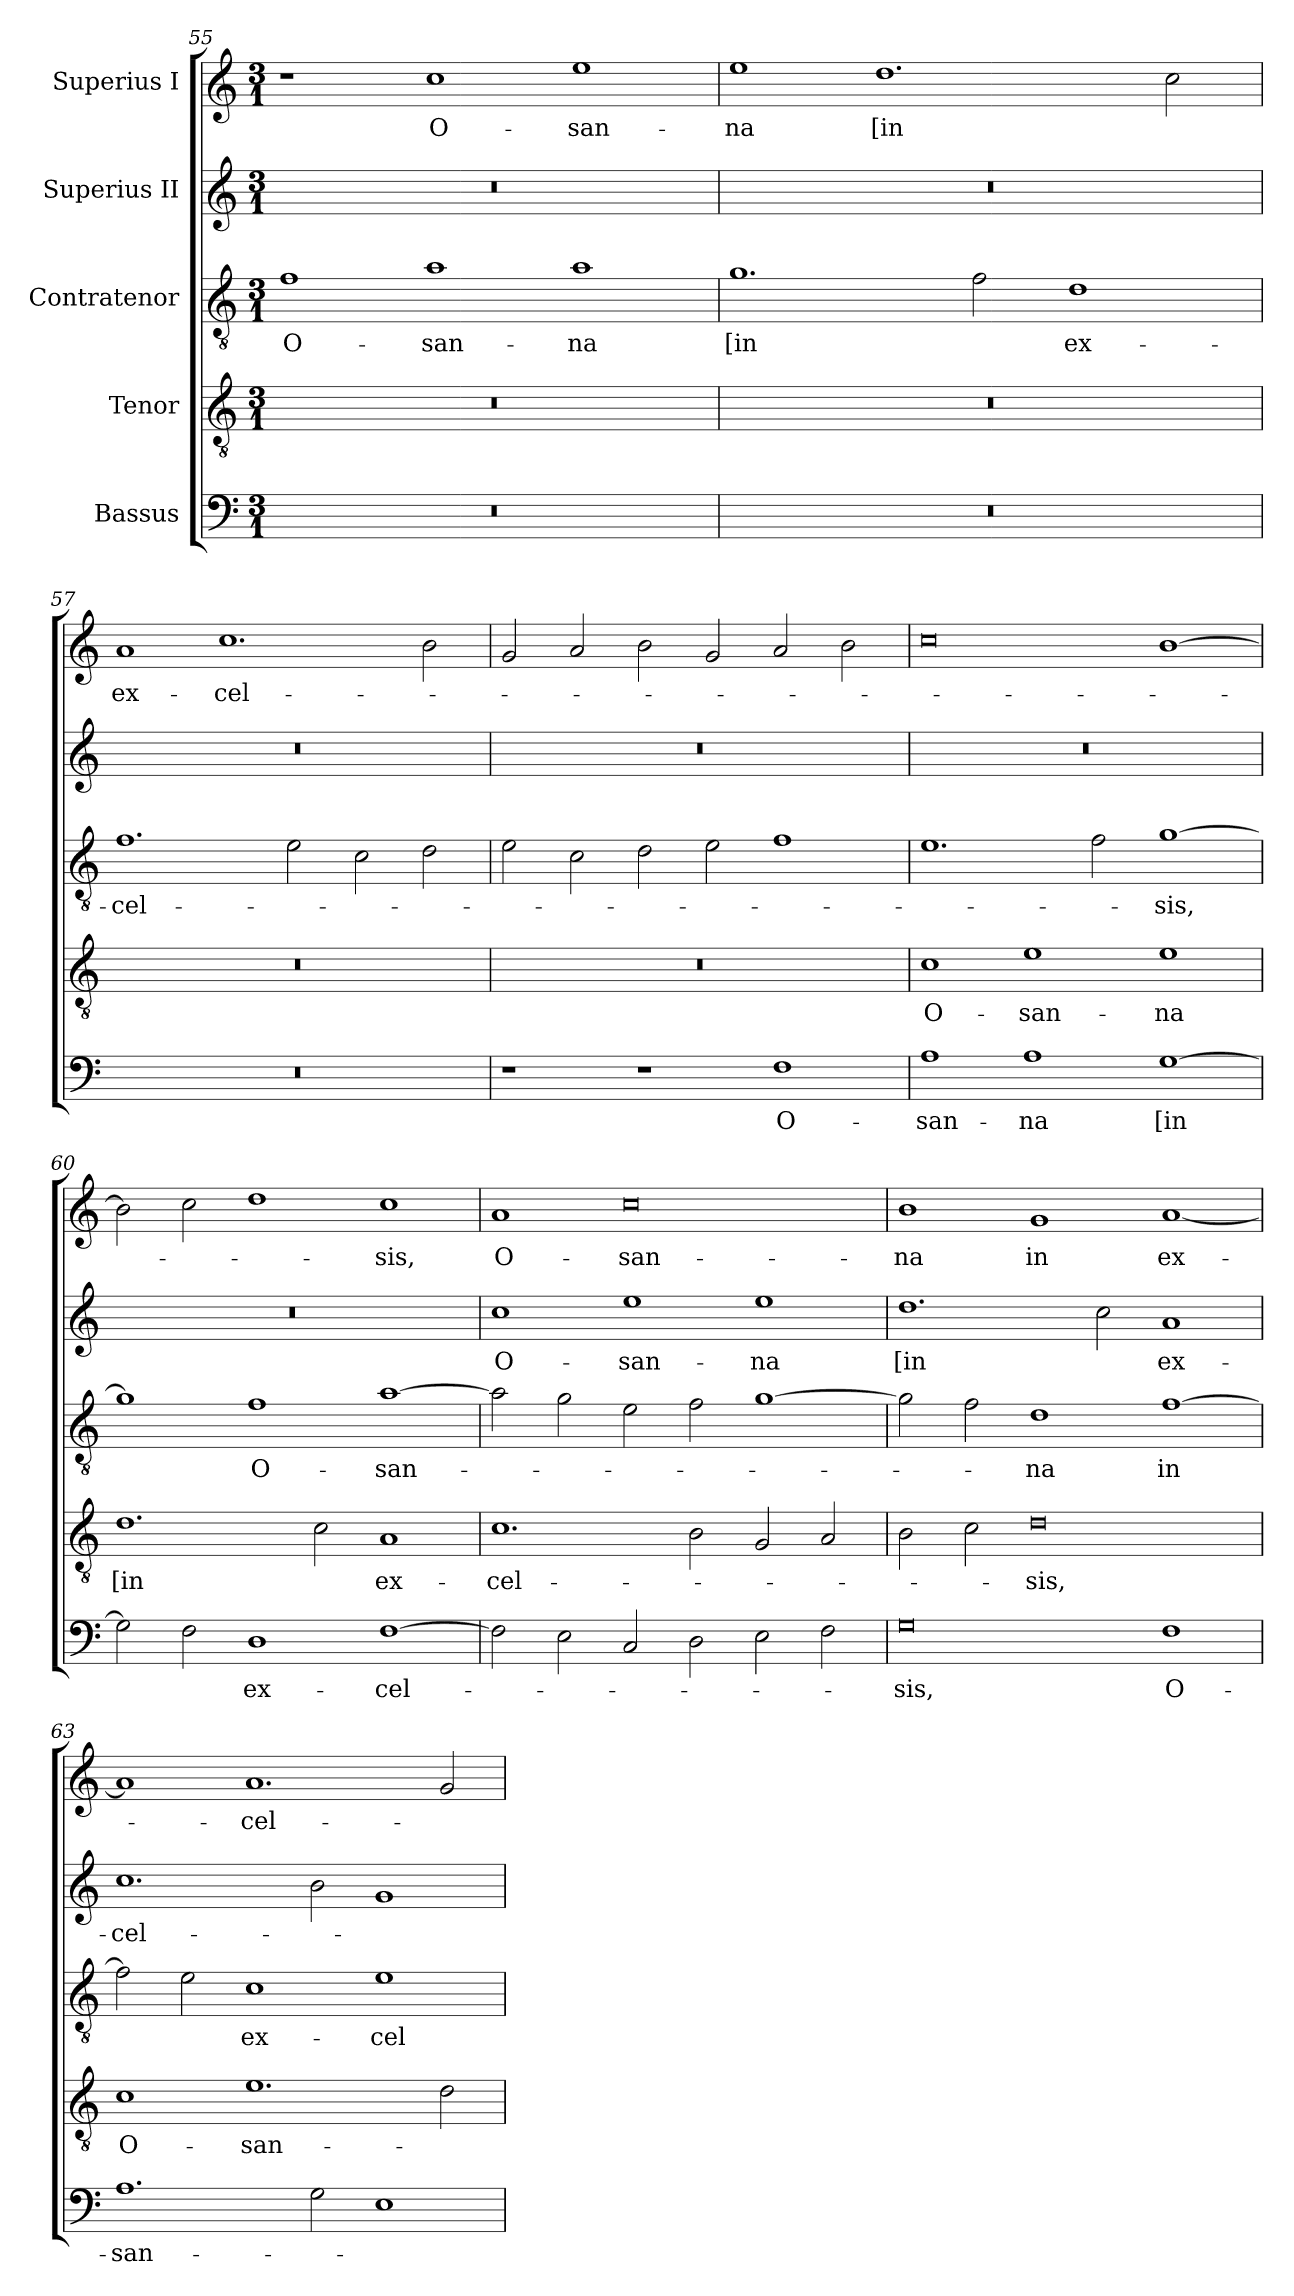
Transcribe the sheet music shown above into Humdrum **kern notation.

**kern	**text	**kern	**text	**kern	**text	**kern	**text	**kern	**text
*part5	*part5	*part4	*part4	*part3	*part3	*part2	*part2	*part1	*part1
*staff5	*staff5	*staff4	*staff4	*staff3	*staff3	*staff2	*staff2	*staff1	*staff1
*I"Bassus	*	*I"Tenor	*	*I"Contratenor	*	*I"Superius II	*	*I"Superius I	*
*clefF4	*	*clefGv2	*	*clefGv2	*	*clefG2	*	*clefG2	*
*k[]	*	*k[]	*	*k[]	*	*k[]	*	*k[]	*
*M3/1	*	*M3/1	*	*M3/1	*	*M3/1	*	*M3/1	*
=55	=55	=55	=55	=55	=55	=55	=55	=55	=55
!LO:N:vis=0	!	!LO:N:vis=0	!	!	!	!LO:N:vis=0	!	!	!
0.r	.	0.r	.	1f\	O-	0.r	.	1r	.
.	.	.	.	1a\	-san-	.	.	1cc\	O-
.	.	.	.	1a\	-na	.	.	1ee\	-san-
=56	=56	=56	=56	=56	=56	=56	=56	=56	=56
!LO:N:vis=0	!	!LO:N:vis=0	!	!	!	!LO:N:vis=0	!	!	!
0.r	.	0.r	.	1.g\	[in	0.r	.	1ee\	-na
.	.	.	.	.	.	.	.	1.dd\	[in
.	.	.	.	2f\	.	.	.	.	.
.	.	.	.	1d\	ex-	.	.	.	.
.	.	.	.	.	.	.	.	2cc\	.
=57	=57	=57	=57	=57	=57	=57	=57	=57	=57
!LO:N:vis=0	!	!LO:N:vis=0	!	!	!	!LO:N:vis=0	!	!	!
0.r	.	0.r	.	1.f\	-cel-	0.r	.	1a/	ex-
.	.	.	.	.	.	.	.	1.cc\	-cel-
.	.	.	.	2e\	.	.	.	.	.
.	.	.	.	2c\	.	.	.	.	.
.	.	.	.	2d\	.	.	.	2b\	.
=58	=58	=58	=58	=58	=58	=58	=58	=58	=58
!	!	!LO:N:vis=0	!	!	!	!LO:N:vis=0	!	!	!
1r	.	0.r	.	2e\	.	0.r	.	2g/	.
.	.	.	.	2c\	.	.	.	2a/	.
1r	.	.	.	2d\	.	.	.	2b\	.
.	.	.	.	2e\	.	.	.	2g/	.
1F\	O-	.	.	1f\	.	.	.	2a/	.
.	.	.	.	.	.	.	.	2b\	.
=59	=59	=59	=59	=59	=59	=59	=59	=59	=59
!	!	!	!	!	!	!LO:N:vis=0	!	!	!
1A\	-san-	1c\	O-	1.e\	.	0.r	.	0cc\	.
1A\	-na	1e\	-san-	.	.	.	.	.	.
.	.	.	.	2f\	.	.	.	.	.
[1G\	[in	1e\	-na	[1g\	-sis,	.	.	[1b\	.
=60	=60	=60	=60	=60	=60	=60	=60	=60	=60
!	!	!	!	!	!	!LO:N:vis=0	!	!	!
2G\]	.	1.d\	[in	1g\]	.	0.r	.	2b\]	.
2F\	.	.	.	.	.	.	.	2cc\	.
1D\	ex-	.	.	1f\	O-	.	.	1dd\	.
.	.	2c\	.	.	.	.	.	.	.
[1F\	-cel-	1A/	ex-	[1a\	-san-	.	.	1cc\	-sis,
=61	=61	=61	=61	=61	=61	=61	=61	=61	=61
2F\]	.	1.c\	-cel-	2a\]	.	1cc\	O-	1a/	O-
2E\	.	.	.	2g\	.	.	.	.	.
2C/	.	.	.	2e\	.	1ee\	-san-	0cc\	-san-
2D\	.	2B\	.	2f\	.	.	.	.	.
2E\	.	2G/	.	[1g\	.	1ee\	-na	.	.
2F\	.	2A/	.	.	.	.	.	.	.
=62	=62	=62	=62	=62	=62	=62	=62	=62	=62
0G\	-sis,	2B\	.	2g\]	.	1.dd\	[in	1b\	-na
.	.	2c\	.	2f\	.	.	.	.	.
.	.	0d\	-sis,	1d\	-na	.	.	1g/	in
.	.	.	.	.	.	2cc\	.	.	.
1F\	O-	.	.	[1f\	in	1a/	ex-	[1a/	ex-
=63	=63	=63	=63	=63	=63	=63	=63	=63	=63
1.A\	-san-	1c\	O-	2f\]	.	1.cc\	-cel-	1a/]	.
.	.	.	.	2e\	.	.	.	.	.
.	.	1.e\	-san-	1c\	ex-	.	.	1.a/	-cel-
2G\	.	.	.	.	.	2b\	.	.	.
1E\	.	.	.	1e\	-cel-	1g/	.	.	.
.	.	2d\	.	.	.	.	.	2g/	.
=	=	=	=	=	=	=	=	=	=
*-	*-	*-	*-	*-	*-	*-	*-	*-	*-
